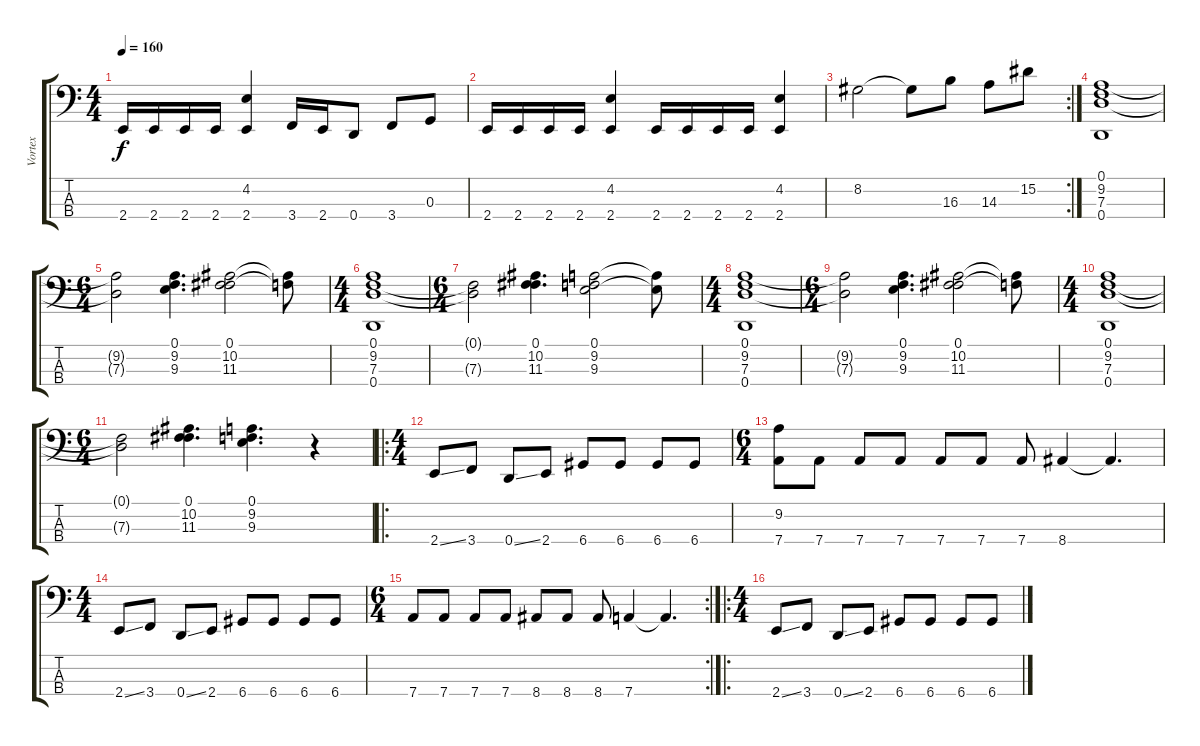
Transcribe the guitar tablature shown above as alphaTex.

\track ("Vortex" "Vortex") {instrument electricbassfinger}
\staff {score tabs}
\tuning (F2 C2 G1 D1) {hide}
\ts (4 4)
\tempo 160
\clef f4
\ks c
2.4.16{dy f} 2.4.16 2.4.16 2.4.16 (4.2 2.4).4 3.4.16 2.4.16 0.4.8 3.4.8 0.3.8 |
2.4.16 2.4.16 2.4.16 2.4.16 (4.2 2.4).4 2.4.16 2.4.16 2.4.16 2.4.16 (4.2 2.4).4 |
\rc 2
8.2.2 8.2{t}.8 16.3.8 14.3.8 15.2.8 |
(0.1 9.2 7.3 0.4).1 |
\ts (6 4)
(9.2{t} 7.3{t}).2 (0.1 9.2 9.3).4{d} (0.1 10.2 11.3).2 (0.1{t} 10.2{t}).8 |
\ts (4 4)
(0.1 9.2 7.3 0.4).1 |
\ts (6 4)
(0.1{t} 7.3{t}).2 (0.1 10.2 11.3).4{d} (0.1 9.2 9.3).2 (9.2{t} 9.3{t}).8 |
\ts (4 4)
(0.1 9.2 7.3 0.4).1 |
\ts (6 4)
(9.2{t} 7.3{t}).2 (0.1 9.2 9.3).4{d} (0.1 10.2 11.3).2 (0.1{t} 10.2{t}).8 |
\ts (4 4)
(0.1 9.2 7.3 0.4).1 |
\ts (6 4)
(0.1{t} 7.3{t}).2 (0.1 10.2 11.3).4{d} (0.1 9.2 9.3).4{d} r.4 |
\ro
\ts (4 4)
2.4{ss}.8 3.4.8 0.4{ss}.8 2.4.8 6.4.8 6.4.8 6.4.8 6.4.8 |
\ts (6 4)
(9.2 7.4).8 7.4.8 7.4.8 7.4.8 7.4.8 7.4.8 7.4.8 8.4.4 8.4{t}.4{d} |
\ts (4 4)
2.4{ss}.8 3.4.8 0.4{ss}.8 2.4.8 6.4.8 6.4.8 6.4.8 6.4.8 |
\rc 2
\ts (6 4)
7.4.8 7.4.8 7.4.8 7.4.8 8.4.8 8.4.8 8.4.8 7.4.4 7.4{t}.4{d} |
\ro
\ts (4 4)
2.4{ss}.8 3.4.8 0.4{ss}.8 2.4.8 6.4.8 6.4.8 6.4.8 6.4.8
